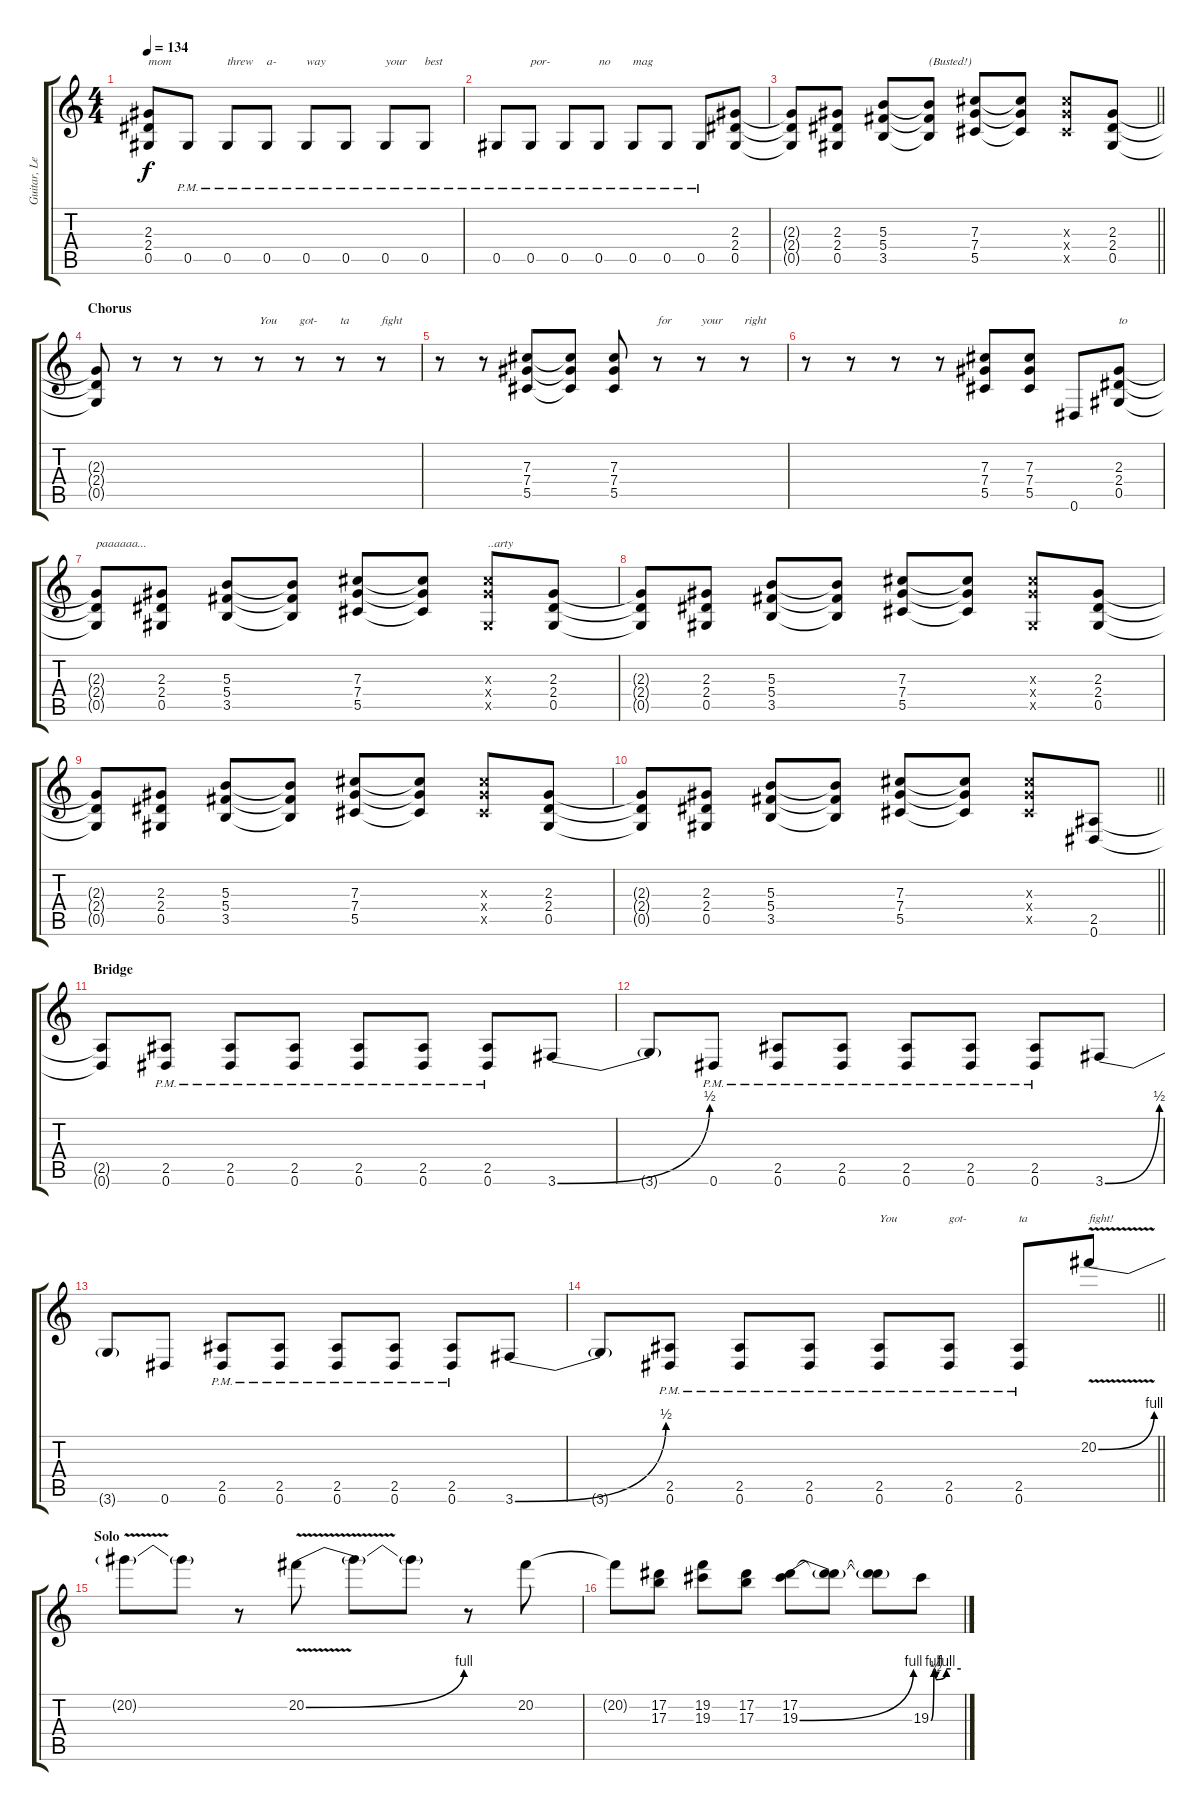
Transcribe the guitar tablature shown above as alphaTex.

\track ("Guitar, Lead" "Guitar, Le") {instrument distortionguitar}
\staff {score tabs}
\tuning (Eb4 Bb3 Gb3 Db3 Ab2 Eb2) {hide}
\ts (4 4)
\tempo 134
\clef g2
\ks c
(2.3{t} 2.4{t} 0.5{t}).8{txt "mom" dy f} 0.5{pm}.8 0.5{pm}.8{txt "threw"} 0.5{pm}.8{txt "a-"} 0.5{pm}.8{txt "way"} 0.5{pm}.8 0.5{pm}.8{txt "your"} 0.5{pm}.8{txt "best"} |
0.5{pm}.8 0.5{pm}.8{txt "por-"} 0.5{pm}.8 0.5{pm}.8{txt "no"} 0.5{pm}.8{txt "mag"} 0.5{pm}.8 0.5{pm}.8 (2.3 2.4 0.5).8 |
\barLineRight lightlight
(2.3{t} 2.4{t} 0.5{t}).8 (2.3 2.4 0.5).8 (5.3 5.4 3.5).8 (5.3{t} 5.4{t} 3.5{t}).8{txt "(Busted!)"} (7.3 7.4 5.5).8 (7.3{t} 7.4{t} 5.5{t}).8 (7.3{x} 7.4{x} 5.5{x}).8 (2.3 2.4 0.5).8 |
\section ("" "Chorus")
(2.3{t} 2.4{t} 0.5{t}).8 r.8 r.8 r.8 r.8{txt "You"} r.8{txt "got-"} r.8{txt "ta"} r.8{txt "fight"} |
r.8 r.8 (7.3 7.4 5.5).8 (7.3{t} 7.4{t} 5.5{t}).8 (7.3 7.4 5.5).8 r.8{txt "for"} r.8{txt "your"} r.8{txt "right"} |
r.8 r.8 r.8 r.8 (7.3 7.4 5.5).8 (7.3 7.4 5.5).8 0.6.8 (2.3 2.4 0.5).8{txt "to"} |
(2.3{t} 2.4{t} 0.5{t}).8{txt "paaaaaa..."} (2.3 2.4 0.5).8 (5.3 5.4 3.5).8 (5.3{t} 5.4{t} 3.5{t}).8 (7.3 7.4 5.5).8 (7.3{t} 7.4{t} 5.5{t}).8 (7.3{x} 7.4{x} 0.5{x}).8{txt "..arty"} (2.3 2.4 0.5).8 |
(2.3{t} 2.4{t} 0.5{t}).8 (2.3 2.4 0.5).8 (5.3 5.4 3.5).8 (5.3{t} 5.4{t} 3.5{t}).8 (7.3 7.4 5.5).8 (7.3{t} 7.4{t} 5.5{t}).8 (7.3{x} 7.4{x} 0.5{x}).8 (2.3 2.4 0.5).8 |
(2.3{t} 2.4{t} 0.5{t}).8 (2.3 2.4 0.5).8 (5.3 5.4 3.5).8 (5.3{t} 5.4{t} 3.5{t}).8 (7.3 7.4 5.5).8 (7.3{t} 7.4{t} 5.5{t}).8 (7.3{x} 7.4{x} 5.5{x}).8 (2.3 2.4 0.5).8 |
\barLineRight lightlight
(2.3{t} 2.4{t} 0.5{t}).8 (2.3 2.4 0.5).8 (5.3 5.4 3.5).8 (5.3{t} 5.4{t} 3.5{t}).8 (7.3 7.4 5.5).8 (7.3{t} 7.4{t} 5.5{t}).8 (7.3{x} 7.4{x} 5.5{x}).8 (2.5 0.6).8 |
\section ("" "Bridge")
(2.5{t} 0.6{t}).8 (2.5{pm} 0.6{pm}).8 (2.5{pm} 0.6{pm}).8 (2.5{pm} 0.6{pm}).8 (2.5{pm} 0.6{pm}).8 (2.5{pm} 0.6{pm}).8 (2.5{pm} 0.6{pm}).8 3.6{be (bend 0 0 60 2)}.8 |
3.6{t}.8 0.6{pm}.8 (2.5{pm} 0.6{pm}).8 (2.5{pm} 0.6{pm}).8 (2.5{pm} 0.6{pm}).8 (2.5{pm} 0.6{pm}).8 (2.5{pm} 0.6{pm}).8 3.6{be (bend 0 0 60 2)}.8 |
3.6{t}.8 0.6.8 (2.5{pm} 0.6{pm}).8 (2.5{pm} 0.6{pm}).8 (2.5{pm} 0.6{pm}).8 (2.5{pm} 0.6{pm}).8 (2.5{pm} 0.6{pm}).8 3.6{be (bend 0 0 60 2)}.8 |
\barLineRight lightlight
3.6{t}.8 (2.5{pm} 0.6{pm}).8 (2.5{pm} 0.6{pm}).8 (2.5{pm} 0.6{pm}).8 (2.5{pm} 0.6{pm}).8{txt "You"} (2.5{pm} 0.6{pm}).8{txt "got-"} (2.5{pm} 0.6{pm}).8{txt "ta"} 20.2{be (bend 0 0 60 4) v}.8{txt "fight!"} |
\section ("" "Solo")
20.2{t}.8 20.2{t}.8 r.8 20.2{be (bend 0 0 60 4) v}.8 20.2{t}.8 20.2{t}.8 r.8 20.2.8 |
20.2{t}.8 (17.2 17.3).8 (19.2 19.3).8 (17.2 17.3).8 (17.2 19.3{be (bend 0 0 60 4)}).8 (17.2{t} 19.3{t}).8 (17.2{t} 19.3{t}).8 19.3{be (custom 0 0 6 4 10 2 31 4 40 4 60 4)}.8
